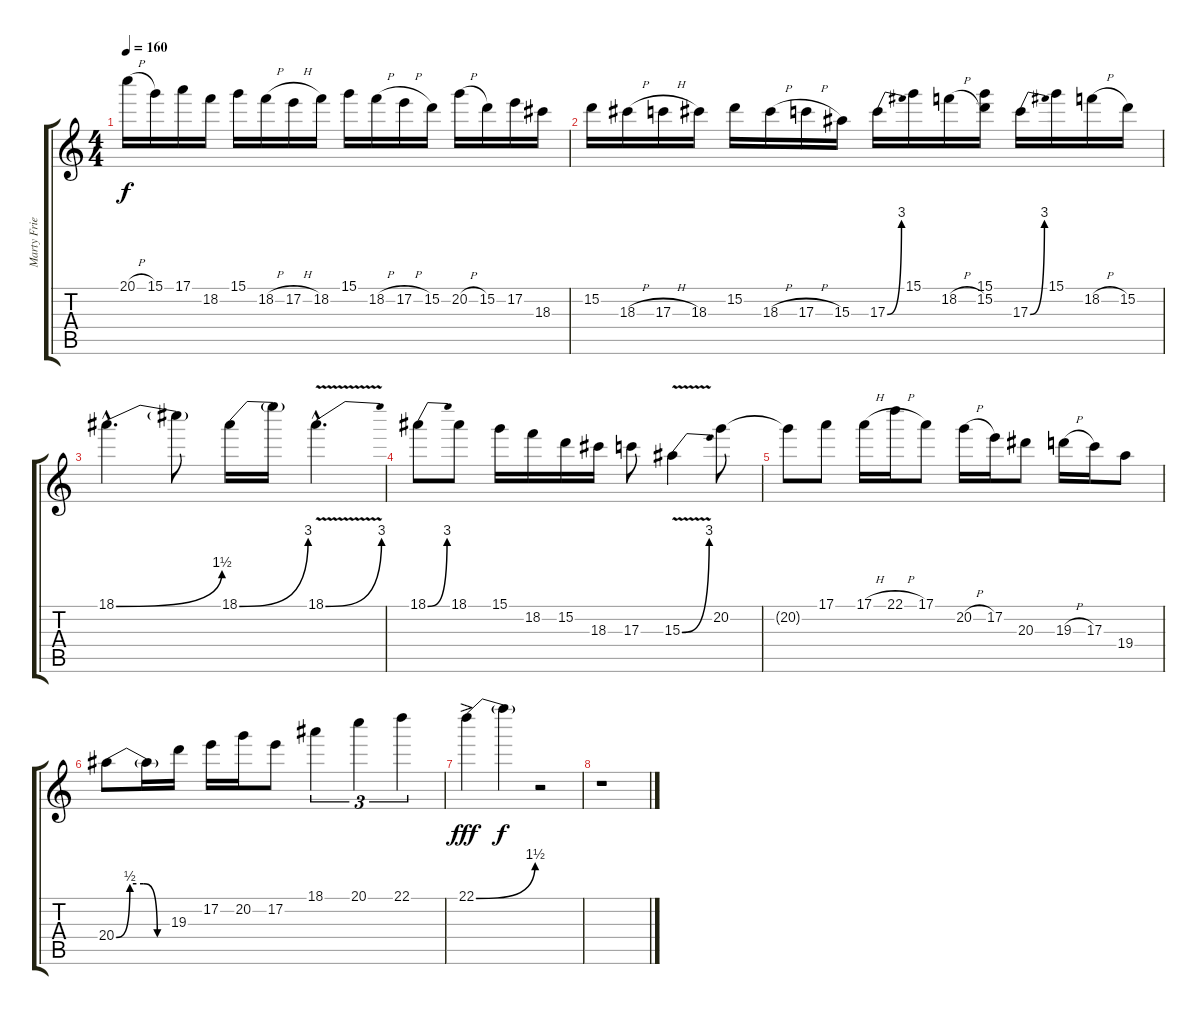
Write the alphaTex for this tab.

\track ("Marty Friedman" "Marty Frie") {instrument distortionguitar}
\staff {score tabs}
\tuning (E4 B3 G3 D3 A2 E2) {hide}
\ts (4 4)
\tempo 160
\clef g2
\ks c
20.1{h}.16{dy f} 15.1.16 17.1.16 18.2.16 15.1.16 18.2{h}.16 17.2{h}.16 18.2.16 15.1.16 18.2{h}.16 17.2{h}.16 15.2.16 20.2{h}.16 15.2.16 17.2.16 18.3.16 |
15.2.16 18.3{h}.16 17.3{h}.16 18.3.16 15.2.16 18.3{h}.16 17.3{h}.16 15.3.16 17.3{be (bend 0 0 60 12)}.16 15.1.16 18.2{h}.16 (15.1 15.2).16 17.3{be (bend 0 0 60 12)}.16 15.1.16 18.2{h}.16 15.2.16 |
18.1{be (bend 0 0 60 6) hac}.4{d} 18.1{t}.8 18.1{be (bend 0 0 60 12)}.16 18.1{t}.16 18.1{be (bend 0 0 60 12) v hac}.4{d} |
18.1{be (bend 0 0 60 12)}.8 18.1.8 15.1.16 18.2.16 15.2.16 18.3.16 17.3.8 15.3{be (bend 0 0 60 12) v}.4 20.2.8 |
20.2{t}.8 17.1.8 17.1{h}.16 22.1{h}.16 17.1.8 20.2{h}.16 17.2.16 20.3.8 19.3{h}.16 17.3.16 19.4.8 |
20.4{be (custom 0 0 15 2 30 2 45 0 60 0)}.8 20.4{t}.16 19.3.16 17.2.16 20.2.16 17.2.8 18.1.4{tu (3 2)} 20.1.4{tu (3 2)} 22.1.4{tu (3 2)} |
22.1{be (bend 0 0 60 6) ac}.4{dy fff} 22.1{t}.4{dy f} r.2 |
r.1
